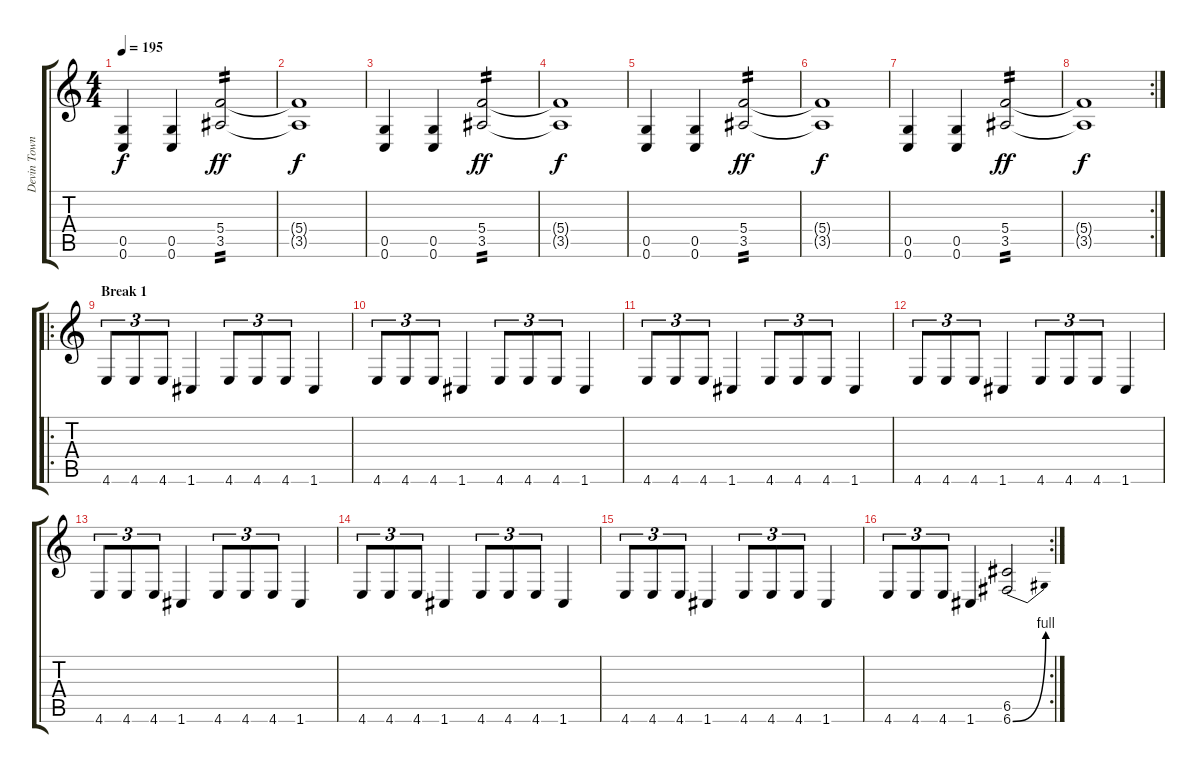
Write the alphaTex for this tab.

\track ("Devin Townsend" "Devin Town") {instrument overdrivenguitar}
\staff {score tabs}
\tuning (E4 C4 G3 C3 G2 C2) {hide}
\ts (4 4)
\tempo 195
\clef g2
\ks c
(0.5 0.6).4{dy f} (0.5 0.6).4 (5.4 3.5).2{tp 2 dy ff} |
(5.4{t} 3.5{t}).1{dy f} |
(0.5 0.6).4 (0.5 0.6).4 (5.4 3.5).2{tp 2 dy ff} |
(5.4{t} 3.5{t}).1{dy f} |
(0.5 0.6).4 (0.5 0.6).4 (5.4 3.5).2{tp 2 dy ff} |
(5.4{t} 3.5{t}).1{dy f} |
(0.5 0.6).4 (0.5 0.6).4 (5.4 3.5).2{tp 2 dy ff} |
\rc 2
(5.4{t} 3.5{t}).1{dy f} |
\ro
\section ("" "Break 1")
4.6.8{tu (3 2)} 4.6.8{tu (3 2)} 4.6.8{tu (3 2)} 1.6.4 4.6.8{tu (3 2)} 4.6.8{tu (3 2)} 4.6.8{tu (3 2)} 1.6.4 |
4.6.8{tu (3 2)} 4.6.8{tu (3 2)} 4.6.8{tu (3 2)} 1.6.4 4.6.8{tu (3 2)} 4.6.8{tu (3 2)} 4.6.8{tu (3 2)} 1.6.4 |
4.6.8{tu (3 2)} 4.6.8{tu (3 2)} 4.6.8{tu (3 2)} 1.6.4 4.6.8{tu (3 2)} 4.6.8{tu (3 2)} 4.6.8{tu (3 2)} 1.6.4 |
4.6.8{tu (3 2)} 4.6.8{tu (3 2)} 4.6.8{tu (3 2)} 1.6.4 4.6.8{tu (3 2)} 4.6.8{tu (3 2)} 4.6.8{tu (3 2)} 1.6.4 |
4.6.8{tu (3 2)} 4.6.8{tu (3 2)} 4.6.8{tu (3 2)} 1.6.4 4.6.8{tu (3 2)} 4.6.8{tu (3 2)} 4.6.8{tu (3 2)} 1.6.4 |
4.6.8{tu (3 2)} 4.6.8{tu (3 2)} 4.6.8{tu (3 2)} 1.6.4 4.6.8{tu (3 2)} 4.6.8{tu (3 2)} 4.6.8{tu (3 2)} 1.6.4 |
4.6.8{tu (3 2)} 4.6.8{tu (3 2)} 4.6.8{tu (3 2)} 1.6.4 4.6.8{tu (3 2)} 4.6.8{tu (3 2)} 4.6.8{tu (3 2)} 1.6.4 |
\rc 2
4.6.8{tu (3 2)} 4.6.8{tu (3 2)} 4.6.8{tu (3 2)} 1.6.4 (6.5 6.6{be (bend 0 0 60 4)}).2
